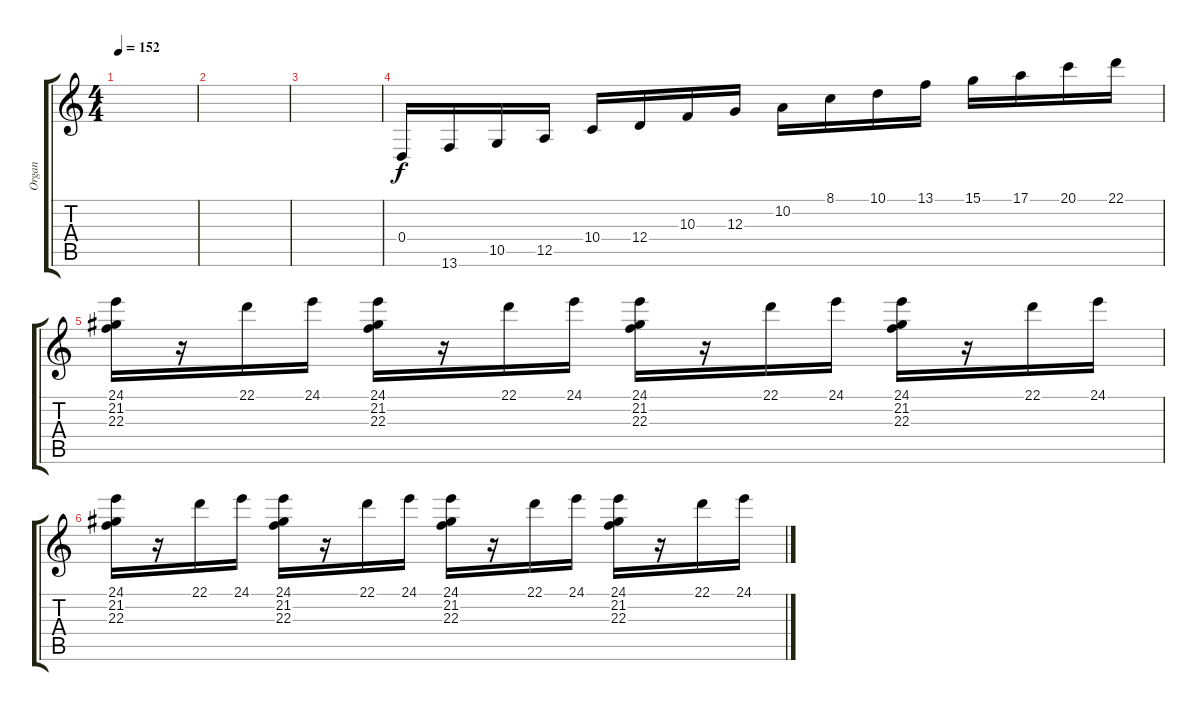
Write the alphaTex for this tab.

\track ("Organ               " "Organ     ") {instrument rockorgan}
\staff {score tabs}
\tuning (E4 B3 G3 D3 A2 E2) {hide}
\ts (4 4)
\tempo 152
\clef g2
\ks c
|
|
|
0.4.16 13.6.16 10.5.16 12.5.16 10.4.16 12.4.16 10.3.16 12.3.16 10.2.16 8.1.16 10.1.16 13.1.16 15.1.16 17.1.16 20.1.16 22.1.16 |
(24.1 21.2 22.3).16 r.16 22.1.16 24.1.16 (24.1 21.2 22.3).16 r.16 22.1.16 24.1.16 (24.1 21.2 22.3).16 r.16 22.1.16 24.1.16 (24.1 21.2 22.3).16 r.16 22.1.16 24.1.16 |
(24.1 21.2 22.3).16 r.16 22.1.16 24.1.16 (24.1 21.2 22.3).16 r.16 22.1.16 24.1.16 (24.1 21.2 22.3).16 r.16 22.1.16 24.1.16 (24.1 21.2 22.3).16 r.16 22.1.16 24.1.16
